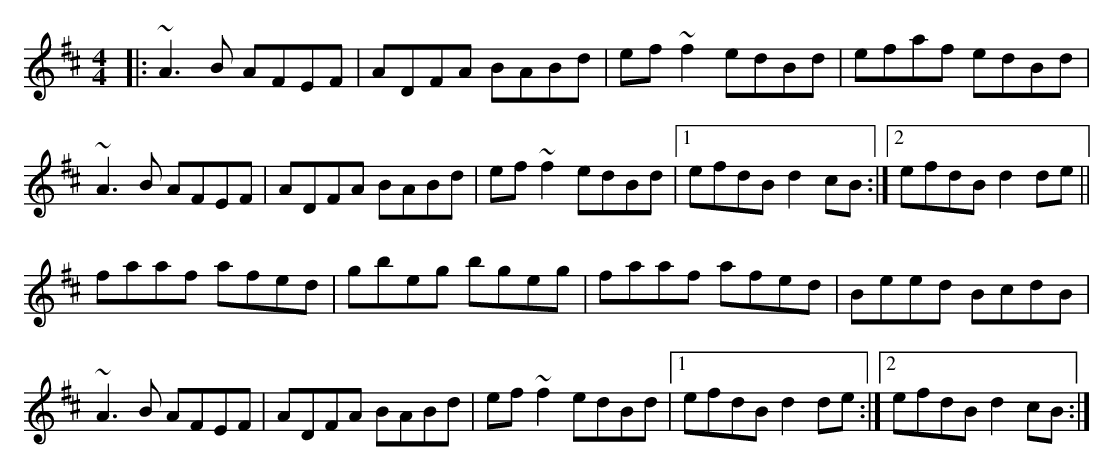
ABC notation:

X:1
M:4/4
K:D
|:~A3B AFEF|ADFA BABd|ef~f2 edBd|efaf edBd|
~A3B AFEF|ADFA BABd|ef~f2 edBd|1 efdB d2cB:|2 efdB d2 de||
faaf afed|gbeg bgeg|faaf afed|Beed BcdB|
~A3B AFEF|ADFA BABd|ef~f2 edBd|1 efdB d2 de:|2 efdB d2cB:|
